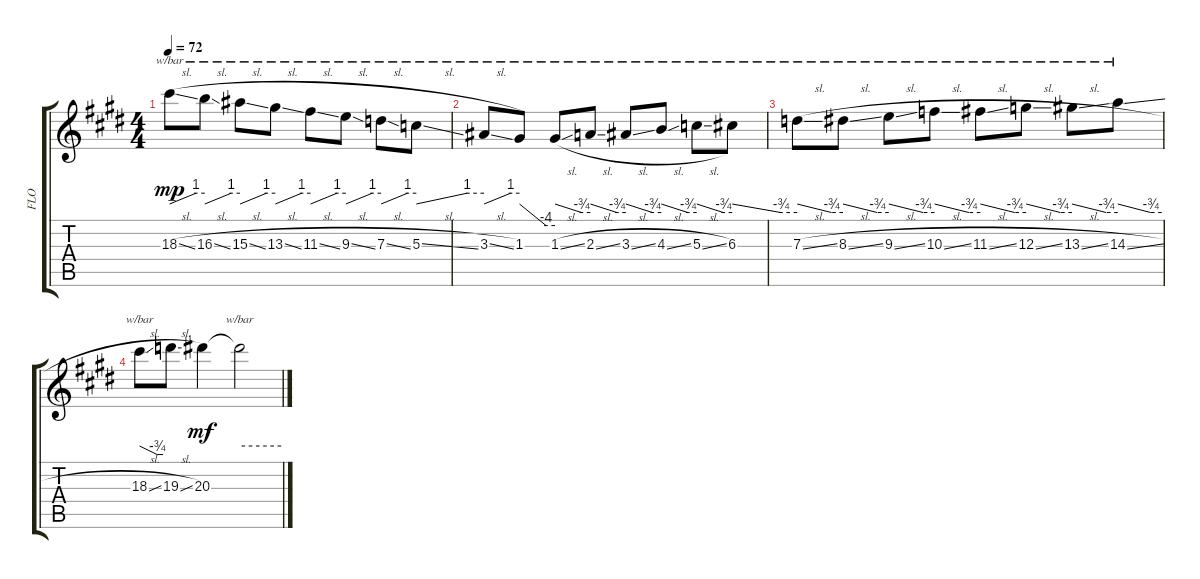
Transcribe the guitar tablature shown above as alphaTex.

\track ("FLO" "FLO") {instrument electricguitarjazz}
\staff {score tabs}
\tuning (E4 B3 G3 D3 A2 E2) {hide}
\ts (4 4)
\tempo 72
\clef g2
\ks c#minor
18.3{sl}.8{tbe (custom default 0 0 45 4 60 4) dy mp} 16.3{sl}.8{tbe (custom default 0 0 45 4 60 4)} 15.3{sl}.8{tbe (custom default 0 0 45 4 60 4)} 13.3{sl}.8{tbe (custom default 0 0 45 4 60 4)} 11.3{sl}.8{tbe (custom default 0 0 45 4 60 4)} 9.3{sl}.8{tbe (custom default 0 0 45 4 60 4)} 7.3{sl}.8{tbe (custom default 0 0 45 4 60 4)} 5.3{sl}.8{tbe (custom default 0 0 45 4 60 4)} |
3.3{sl}.8{tbe (custom default 0 0 45 4 60 4)} 1.3.8{tbe (custom default 0 0 45 -16 60 -16)} 1.3{sl}.8{tbe (custom default 0 0 45 -3 60 -3)} 2.3{sl}.8{tbe (custom default 0 0 45 -3 60 -3)} 3.3{sl}.8{tbe (custom default 0 0 45 -3 60 -3)} 4.3{sl}.8{tbe (custom default 0 0 45 -3 60 -3)} 5.3{sl}.8{tbe (custom default 0 0 45 -3 60 -3)} 6.3.8{tbe (custom default 0 0 45 -3 60 -3)} |
\ks e
7.3{sl}.8{tbe (custom default 0 0 45 -3 60 -3)} 8.3{sl}.8{tbe (custom default 0 0 45 -3 60 -3)} 9.3{sl}.8{tbe (custom default 0 0 45 -3 60 -3)} 10.3{sl}.8{tbe (custom default 0 0 45 -3 60 -3)} 11.3{sl}.8{tbe (custom default 0 0 45 -3 60 -3)} 12.3{sl}.8{tbe (custom default 0 0 45 -3 60 -3)} 13.3{sl}.8{tbe (custom default 0 0 45 -3 60 -3)} 14.3{sl}.8{tbe (custom default 0 0 45 -3 60 -3)} |
\ks c#minor
18.3{sl}.8{tbe (custom default 0 0 45 -3 60 -3)} 19.3{sl}.8 20.3.4{dy mf} 20.3{t}.2{tbe (hold default 0 0 60 0)}
